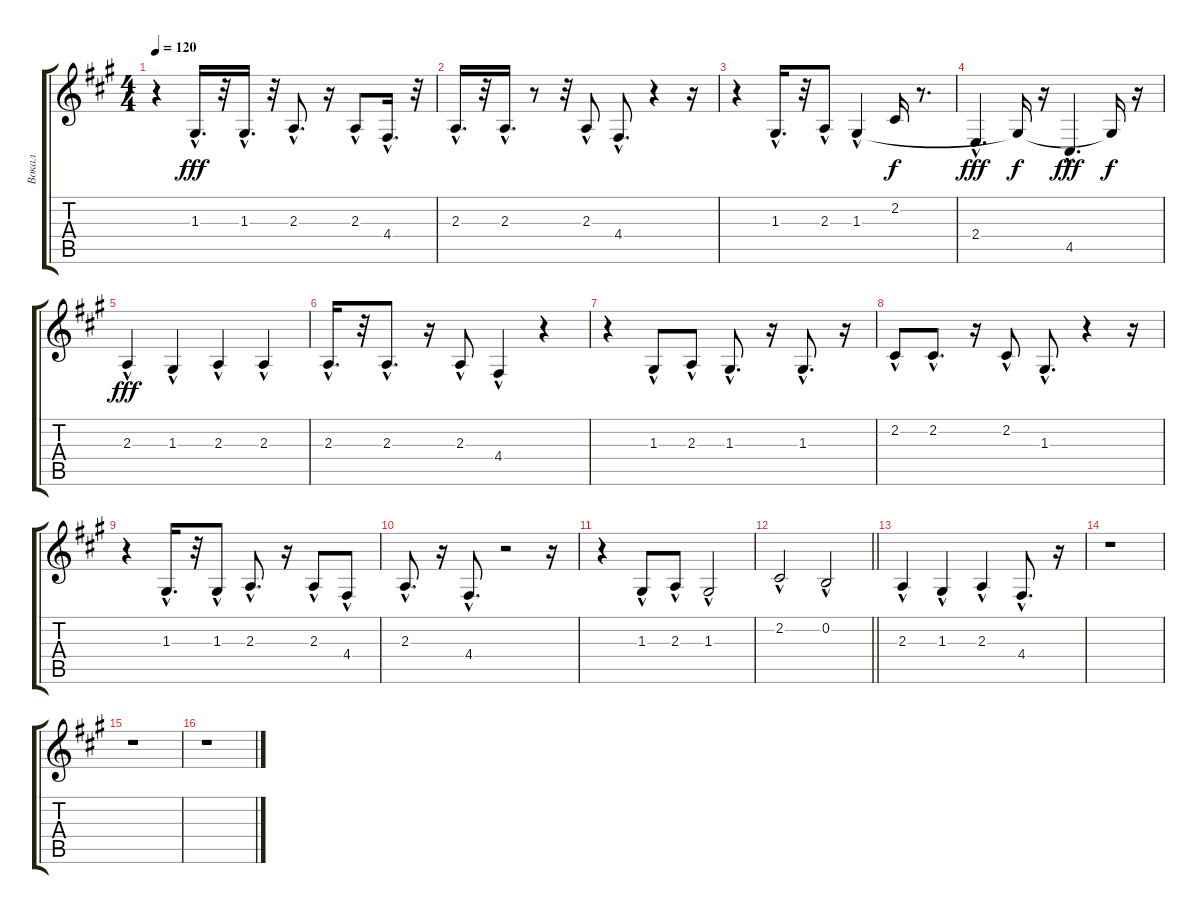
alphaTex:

\track ("Вокал" "Вокал") {instrument lead3calliope}
\staff {score tabs}
\tuning (E4 B3 G3 D3 A2 E2) {hide}
\ts (4 4)
\tempo 120
\clef g2
\ks f#minor
r.4{dy fff} 1.3{hac}.16{d} r.32 1.3{hac}.16{d} r.32 2.3{hac}.8{d} r.16 2.3{hac}.8 4.4{hac}.16{d} r.32 |
2.3{hac}.16{d} r.32 2.3{hac}.16{d} r.8 r.32 2.3{hac}.8 4.4{hac}.8{d} r.4 r.16 |
r.4 1.3{hac}.16{d} r.32 2.3{hac}.8 1.3{hac}.4 2.2{t}.16{dy f} r.8{d} |
2.4{hac}.4{d dy fff} 1.3{t}.16{dy f} r.16 4.5{hac}.4{d dy fff} 1.3{t}.16{dy f} r.16 |
2.3{hac}.4{dy fff} 1.3{hac}.4 2.3{hac}.4 2.3{hac}.4 |
2.3{hac}.16{d} r.32 2.3{hac}.8{d} r.16 2.3{hac}.8 4.4{hac}.4 r.4 |
r.4 1.3{hac}.8 2.3{hac}.8 1.3{hac}.8{d} r.16 1.3{hac}.8{d} r.16 |
2.2{hac}.8 2.2{hac}.8{d} r.16 2.2{hac}.8 1.3{hac}.8{d} r.4 r.16 |
r.4 1.3{hac}.16{d} r.32 1.3{hac}.8 2.3{hac}.8{d} r.16 2.3{hac}.8 4.4{hac}.8 |
2.3{hac}.8{d} r.16 4.4{hac}.8{d} r.2 r.16 |
r.4 1.3{hac}.8 2.3{hac}.8 1.3{hac}.2 |
\barLineRight lightlight
2.2{hac}.2 0.2{hac}.2 |
2.3{hac}.4 1.3{hac}.4 2.3{hac}.4 4.4{hac}.8{d} r.16 |
r.1 |
r.1 |
r.1
